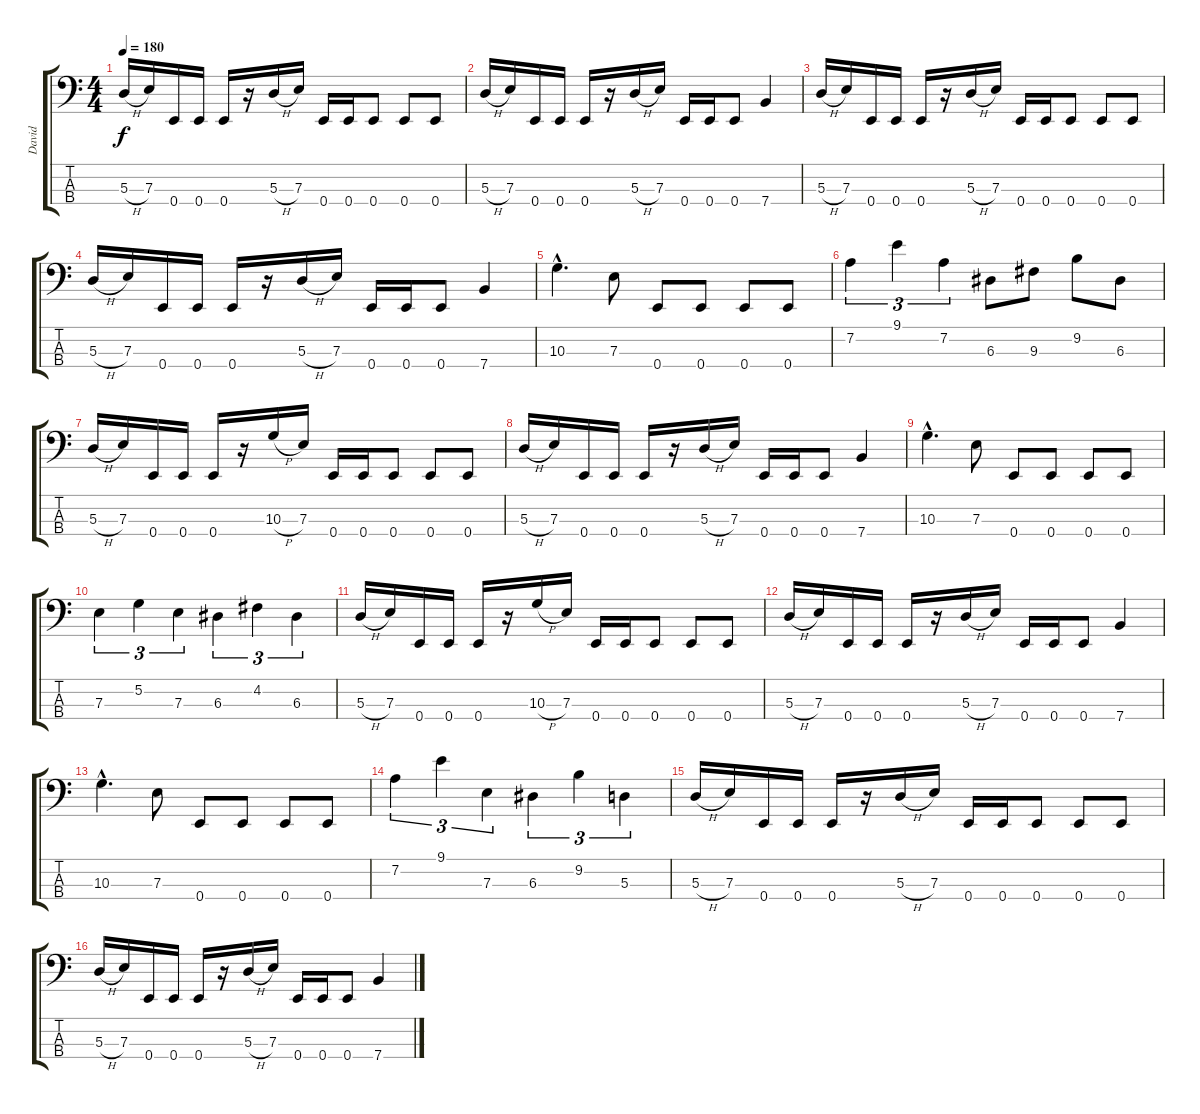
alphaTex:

\track ("David" "David") {instrument electricbassfinger}
\staff {score tabs}
\tuning (G2 D2 A1 E1) {hide}
\ts (4 4)
\tempo 180
\clef f4
\ks c
5.3{h}.16{dy f} 7.3.16 0.4.16 0.4.16 0.4.16 r.16 5.3{h}.16 7.3.16 0.4.16 0.4.16 0.4.8 0.4.8 0.4.8 |
5.3{h}.16 7.3.16 0.4.16 0.4.16 0.4.16 r.16 5.3{h}.16 7.3.16 0.4.16 0.4.16 0.4.8 7.4.4 |
5.3{h}.16 7.3.16 0.4.16 0.4.16 0.4.16 r.16 5.3{h}.16 7.3.16 0.4.16 0.4.16 0.4.8 0.4.8 0.4.8 |
5.3{h}.16 7.3.16 0.4.16 0.4.16 0.4.16 r.16 5.3{h}.16 7.3.16 0.4.16 0.4.16 0.4.8 7.4.4 |
10.3{hac}.4{d} 7.3.8 0.4.8 0.4.8 0.4.8 0.4.8 |
7.2.4{tu (3 2)} 9.1.4{tu (3 2)} 7.2.4{tu (3 2)} 6.3.8 9.3.8 9.2.8 6.3.8 |
5.3{h}.16 7.3.16 0.4.16 0.4.16 0.4.16 r.16 10.3{h}.16 7.3.16 0.4.16 0.4.16 0.4.8 0.4.8 0.4.8 |
5.3{h}.16 7.3.16 0.4.16 0.4.16 0.4.16 r.16 5.3{h}.16 7.3.16 0.4.16 0.4.16 0.4.8 7.4.4 |
10.3{hac}.4{d} 7.3.8 0.4.8 0.4.8 0.4.8 0.4.8 |
7.3.4{tu (3 2)} 5.2.4{tu (3 2)} 7.3.4{tu (3 2)} 6.3.4{tu (3 2)} 4.2.4{tu (3 2)} 6.3.4{tu (3 2)} |
5.3{h}.16 7.3.16 0.4.16 0.4.16 0.4.16 r.16 10.3{h}.16 7.3.16 0.4.16 0.4.16 0.4.8 0.4.8 0.4.8 |
5.3{h}.16 7.3.16 0.4.16 0.4.16 0.4.16 r.16 5.3{h}.16 7.3.16 0.4.16 0.4.16 0.4.8 7.4.4 |
10.3{hac}.4{d} 7.3.8 0.4.8 0.4.8 0.4.8 0.4.8 |
7.2.4{tu (3 2)} 9.1.4{tu (3 2)} 7.3.4{tu (3 2)} 6.3.4{tu (3 2)} 9.2.4{tu (3 2)} 5.3.4{tu (3 2)} |
5.3{h}.16 7.3.16 0.4.16 0.4.16 0.4.16 r.16 5.3{h}.16 7.3.16 0.4.16 0.4.16 0.4.8 0.4.8 0.4.8 |
5.3{h}.16 7.3.16 0.4.16 0.4.16 0.4.16 r.16 5.3{h}.16 7.3.16 0.4.16 0.4.16 0.4.8 7.4.4
